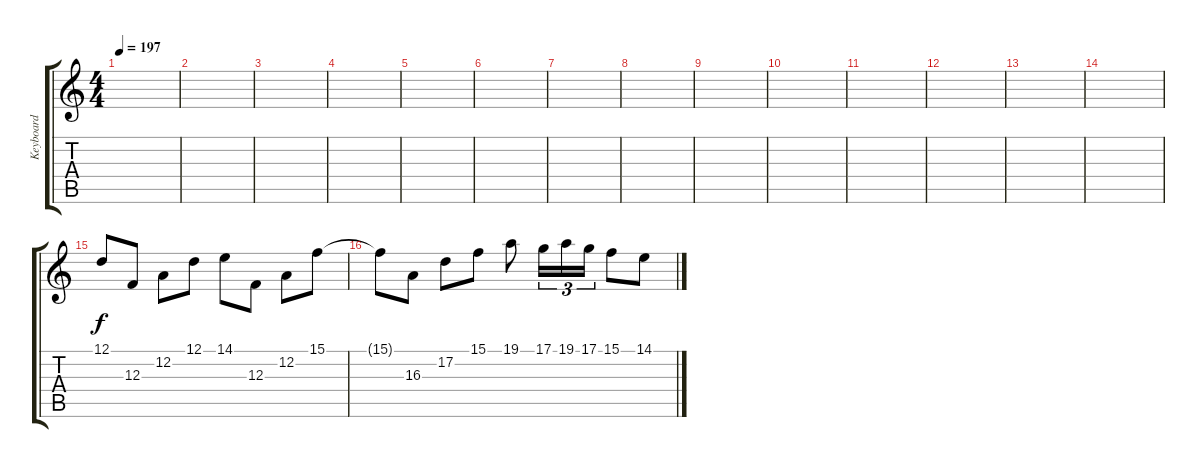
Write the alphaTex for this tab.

\track ("Keyboard" "Keyboard") {instrument orchestrahit}
\staff {score tabs}
\tuning (D4 A3 F3 C3 G2 D2) {hide}
\ts (4 4)
\tempo 197
\clef g2
\ks c
|
|
|
|
|
|
|
|
|
|
|
|
|
|
12.1.8{dy f volume 16 instrument overdrivenguitar} 12.3.8{instrument overdrivenguitar} 12.2.8 12.1.8 14.1.8 12.3.8 12.2.8 15.1.8 |
15.1{t}.8{instrument overdrivenguitar} 16.3.8 17.2.8 15.1.8 19.1.8 17.1.16{tu (3 2)} 19.1.16{tu (3 2)} 17.1.16{tu (3 2)} 15.1.8 14.1.8
